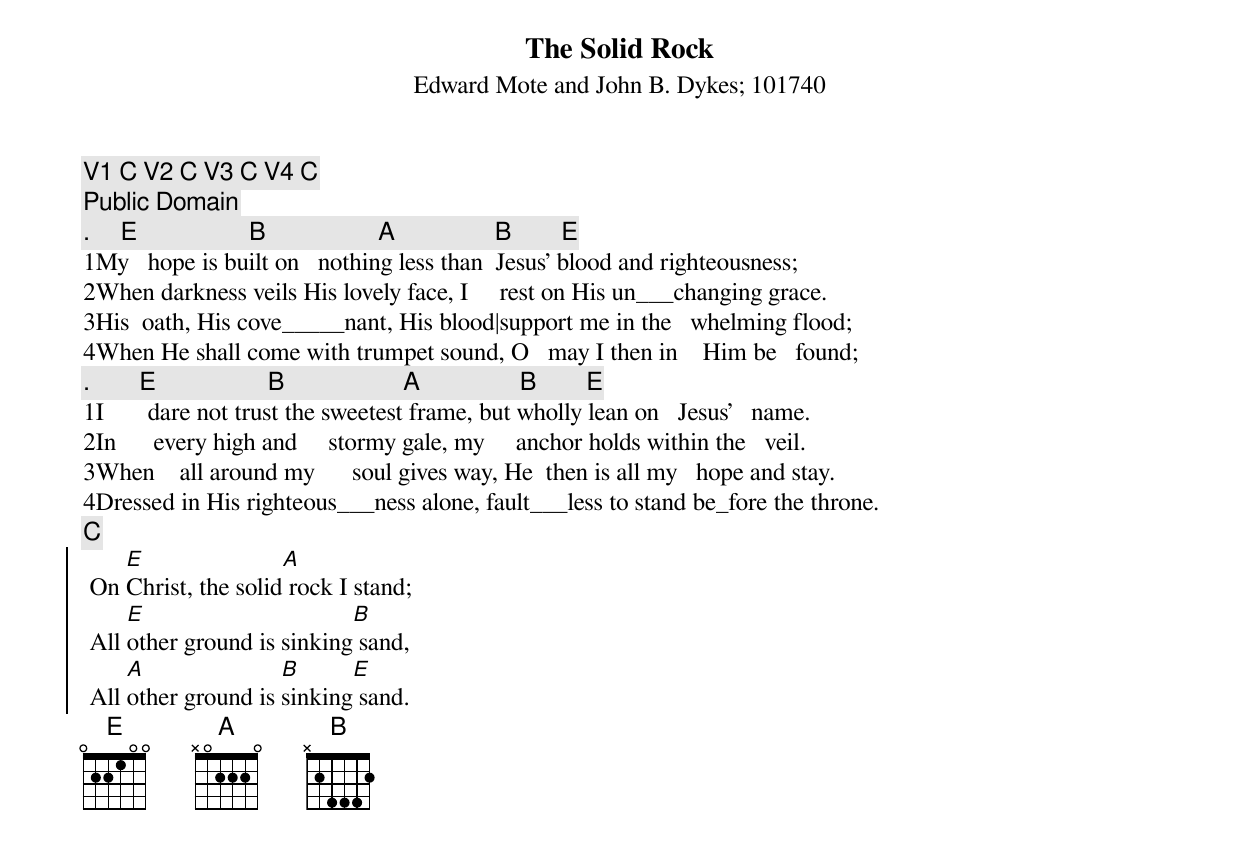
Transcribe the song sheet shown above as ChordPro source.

{title:The Solid Rock}
{subtitle:Edward Mote and John B. Dykes}
{subtitle:101740}
{comment:V1 C V2 C V3 C V4 C}
{comment:Public Domain}
{comment:.     E                  B                  A                B        E}
1My   hope is built on   nothing less than  Jesus' blood and righteousness;
2When darkness veils His lovely face, I     rest on His un___changing grace.
3His  oath, His cove_____nant, His blood|support me in the   whelming flood;
4When He shall come with trumpet sound, O   may I then in    Him be   found;
{comment:.        E                  B                   A                B        E}
1I       dare not trust the sweetest frame, but wholly lean on   Jesus'   name.
2In      every high and     stormy gale, my     anchor holds within the   veil.
3When    all around my      soul gives way, He  then is all my   hope and stay.
4Dressed in His righteous___ness alone, fault___less to stand be_fore the throne.
{comment:C}
{soc}
 On [E]Christ, the solid[A] rock I stand;
 All [E]other ground is sinking[B] sand,
 All [A]other ground is [B]sinking[E] sand.
{eoc}
